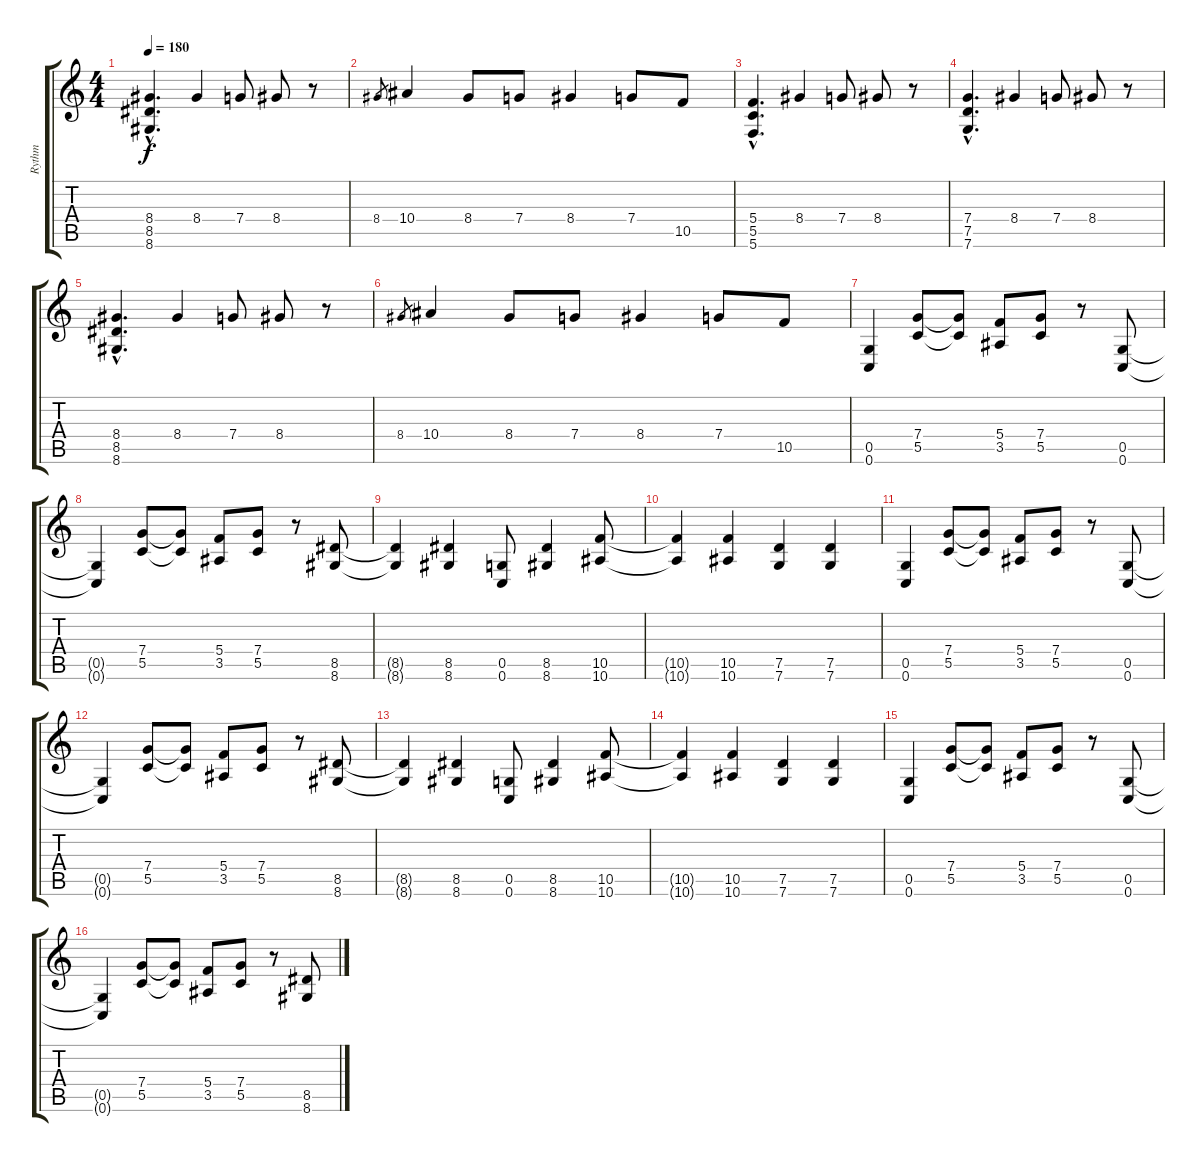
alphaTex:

\track ("Rythm" "Rythm") {instrument distortionguitar}
\staff {score tabs}
\tuning (D4 A3 F3 C3 G2 C2) {hide}
\ts (4 4)
\tempo 180
\clef g2
\ks c
(8.4{hac} 8.5{hac} 8.6{hac}).4{d dy f} 8.4.4 7.4.8 8.4.8 r.8 |
8.4.8{gr} 10.4.4 8.4.8 7.4.8 8.4.4 7.4.8 10.5.8 |
(5.4{hac} 5.5{hac} 5.6{hac}).4{d} 8.4.4 7.4.8 8.4.8 r.8 |
(7.4{hac} 7.5{hac} 7.6{hac}).4{d} 8.4.4 7.4.8 8.4.8 r.8 |
(8.4{hac} 8.5{hac} 8.6{hac}).4{d} 8.4.4 7.4.8 8.4.8 r.8 |
8.4.8{gr} 10.4.4 8.4.8 7.4.8 8.4.4 7.4.8 10.5.8 |
(0.5 0.6).4 (7.4 5.5).8 (7.4{t} 5.5{t}).8 (5.4 3.5).8 (7.4 5.5).8 r.8 (0.5 0.6).8 |
(0.5{t} 0.6{t}).4 (7.4 5.5).8 (7.4{t} 5.5{t}).8 (5.4 3.5).8 (7.4 5.5).8 r.8 (8.5 8.6).8 |
(8.5{t} 8.6{t}).4 (8.5 8.6).4 (0.5 0.6).8 (8.5 8.6).4 (10.5 10.6).8 |
(10.5{t} 10.6{t}).4 (10.5 10.6).4 (7.5 7.6).4 (7.5 7.6).4 |
(0.5 0.6).4 (7.4 5.5).8 (7.4{t} 5.5{t}).8 (5.4 3.5).8 (7.4 5.5).8 r.8 (0.5 0.6).8 |
(0.5{t} 0.6{t}).4 (7.4 5.5).8 (7.4{t} 5.5{t}).8 (5.4 3.5).8 (7.4 5.5).8 r.8 (8.5 8.6).8 |
(8.5{t} 8.6{t}).4 (8.5 8.6).4 (0.5 0.6).8 (8.5 8.6).4 (10.5 10.6).8 |
(10.5{t} 10.6{t}).4 (10.5 10.6).4 (7.5 7.6).4 (7.5 7.6).4 |
(0.5 0.6).4 (7.4 5.5).8 (7.4{t} 5.5{t}).8 (5.4 3.5).8 (7.4 5.5).8 r.8 (0.5 0.6).8 |
(0.5{t} 0.6{t}).4 (7.4 5.5).8 (7.4{t} 5.5{t}).8 (5.4 3.5).8 (7.4 5.5).8 r.8 (8.5 8.6).8
